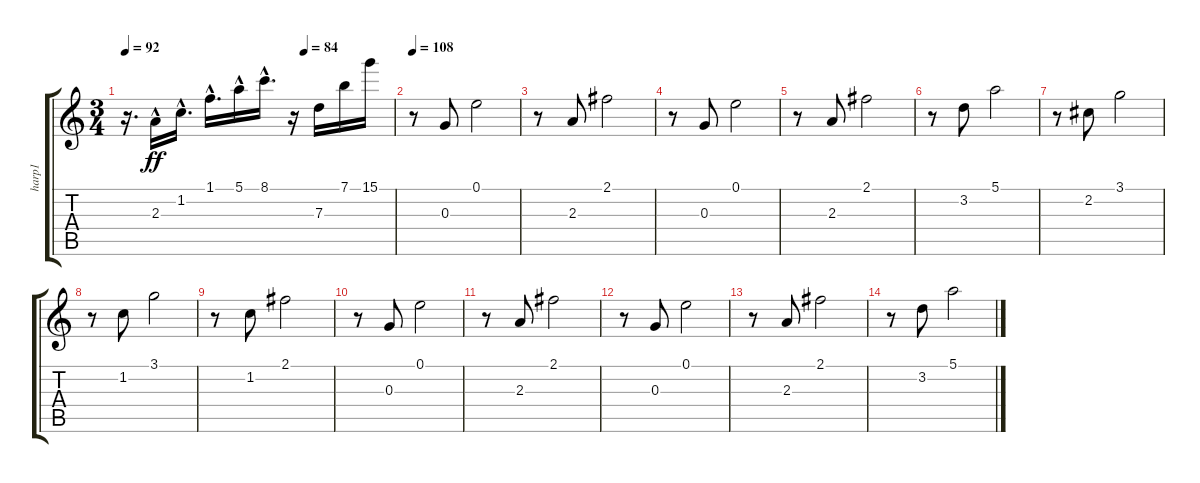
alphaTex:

\track ("harp1" "harp1") {instrument acousticguitarnylon}
\staff {score tabs}
\tuning (E4 B3 G3 D3 A2 E2) {hide}
\ts (3 4)
\tempo 92
\tempo (84 0.6666666666666666)
\clef g2
\ks c
r.16{d dy ff} 2.3{hac}.16 1.2{hac}.16{d} 1.1{hac}.16{d} 5.1{hac}.16 8.1{hac}.16{d} r.16 7.3.16 7.1.16 15.1.16 |
\tempo 108
r.8 0.3.8 0.1.2 |
r.8 2.3.8 2.1.2 |
r.8 0.3.8 0.1.2 |
r.8 2.3.8 2.1.2 |
r.8 3.2.8 5.1.2 |
r.8 2.2.8{volume 10} 3.1.2{volume 10} |
r.8 1.2.8{volume 8} 3.1.2{volume 8} |
r.8 1.2.8{volume 7} 2.1.2{volume 7} |
r.8 0.3.8{volume 6} 0.1.2{volume 5} |
r.8 2.3.8{volume 4} 2.1.2{volume 4} |
r.8 0.3.8{volume 3} 0.1.2{volume 2} |
r.8 2.3.8{volume 1} 2.1.2{volume 1} |
r.8 3.2.8{volume 0} 5.1.2
